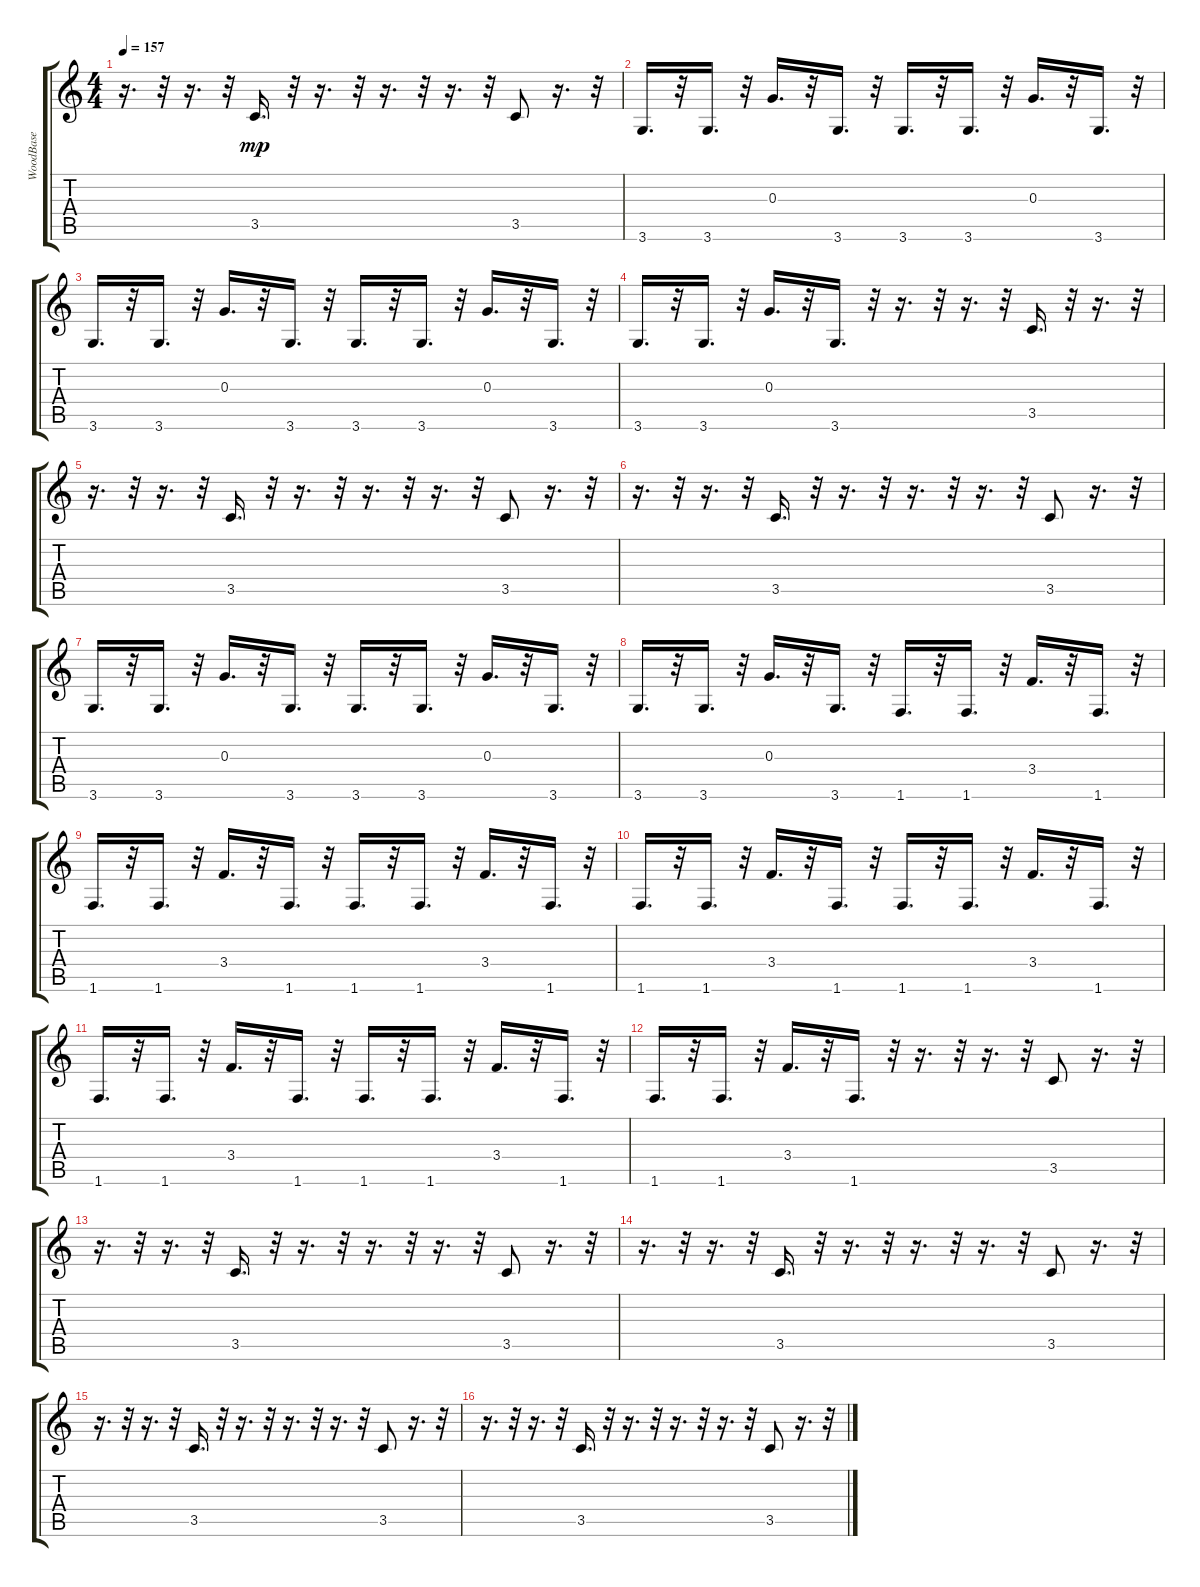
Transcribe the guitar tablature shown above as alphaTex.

\track ("WoodBase            " "WoodBase  ") {instrument acousticbass}
\staff {score tabs}
\tuning (E4 B3 G3 D3 A2 E2) {hide}
\ts (4 4)
\tempo 157
\clef g2
\ks c
r.16{d dy mp} r.32 r.16{d} r.32 3.5.16{d} r.32 r.16{d} r.32 r.16{d} r.32 r.16{d} r.32 3.5.8 r.16{d} r.32 |
3.6.16{d} r.32 3.6.16{d} r.32 0.3.16{d} r.32 3.6.16{d} r.32 3.6.16{d} r.32 3.6.16{d} r.32 0.3.16{d} r.32 3.6.16{d} r.32 |
3.6.16{d} r.32 3.6.16{d} r.32 0.3.16{d} r.32 3.6.16{d} r.32 3.6.16{d} r.32 3.6.16{d} r.32 0.3.16{d} r.32 3.6.16{d} r.32 |
3.6.16{d} r.32 3.6.16{d} r.32 0.3.16{d} r.32 3.6.16{d} r.32 r.16{d} r.32 r.16{d} r.32 3.5.16{d} r.32 r.16{d} r.32 |
r.16{d} r.32 r.16{d} r.32 3.5.16{d} r.32 r.16{d} r.32 r.16{d} r.32 r.16{d} r.32 3.5.8 r.16{d} r.32 |
r.16{d} r.32 r.16{d} r.32 3.5.16{d} r.32 r.16{d} r.32 r.16{d} r.32 r.16{d} r.32 3.5.8 r.16{d} r.32 |
3.6.16{d} r.32 3.6.16{d} r.32 0.3.16{d} r.32 3.6.16{d} r.32 3.6.16{d} r.32 3.6.16{d} r.32 0.3.16{d} r.32 3.6.16{d} r.32 |
3.6.16{d} r.32 3.6.16{d} r.32 0.3.16{d} r.32 3.6.16{d} r.32 1.6.16{d} r.32 1.6.16{d} r.32 3.4.16{d} r.32 1.6.16{d} r.32 |
1.6.16{d} r.32 1.6.16{d} r.32 3.4.16{d} r.32 1.6.16{d} r.32 1.6.16{d} r.32 1.6.16{d} r.32 3.4.16{d} r.32 1.6.16{d} r.32 |
1.6.16{d} r.32 1.6.16{d} r.32 3.4.16{d} r.32 1.6.16{d} r.32 1.6.16{d} r.32 1.6.16{d} r.32 3.4.16{d} r.32 1.6.16{d} r.32 |
1.6.16{d} r.32 1.6.16{d} r.32 3.4.16{d} r.32 1.6.16{d} r.32 1.6.16{d} r.32 1.6.16{d} r.32 3.4.16{d} r.32 1.6.16{d} r.32 |
1.6.16{d} r.32 1.6.16{d} r.32 3.4.16{d} r.32 1.6.16{d} r.32 r.16{d} r.32 r.16{d} r.32 3.5.8 r.16{d} r.32 |
r.16{d} r.32 r.16{d} r.32 3.5.16{d} r.32 r.16{d} r.32 r.16{d} r.32 r.16{d} r.32 3.5.8 r.16{d} r.32 |
r.16{d} r.32 r.16{d} r.32 3.5.16{d} r.32 r.16{d} r.32 r.16{d} r.32 r.16{d} r.32 3.5.8 r.16{d} r.32 |
r.16{d} r.32 r.16{d} r.32 3.5.16{d} r.32 r.16{d} r.32 r.16{d} r.32 r.16{d} r.32 3.5.8 r.16{d} r.32 |
r.16{d} r.32 r.16{d} r.32 3.5.16{d} r.32 r.16{d} r.32 r.16{d} r.32 r.16{d} r.32 3.5.8 r.16{d} r.32
